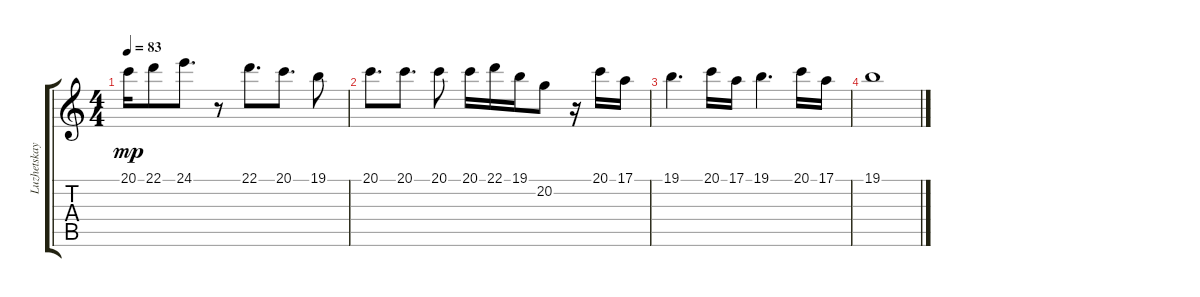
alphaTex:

\track ("Luzhetskaya A." "Luzhetskay") {instrument flute}
\staff {score tabs}
\tuning (E4 B3 G3 D3 A2 E2) {hide}
\ts (4 4)
\tempo 83
\clef g2
\ks c
20.1.16{dy mp} 22.1.8 24.1.8{d} r.8 22.1.8{d} 20.1.8{d} 19.1.8 |
20.1.8{d} 20.1.8{d} 20.1.8 20.1.16 22.1.16 19.1.16 20.2.8 r.16 20.1.16 17.1.16 |
19.1.4{d} 20.1.16 17.1.16 19.1.4{d} 20.1.16 17.1.16 |
19.1.1
